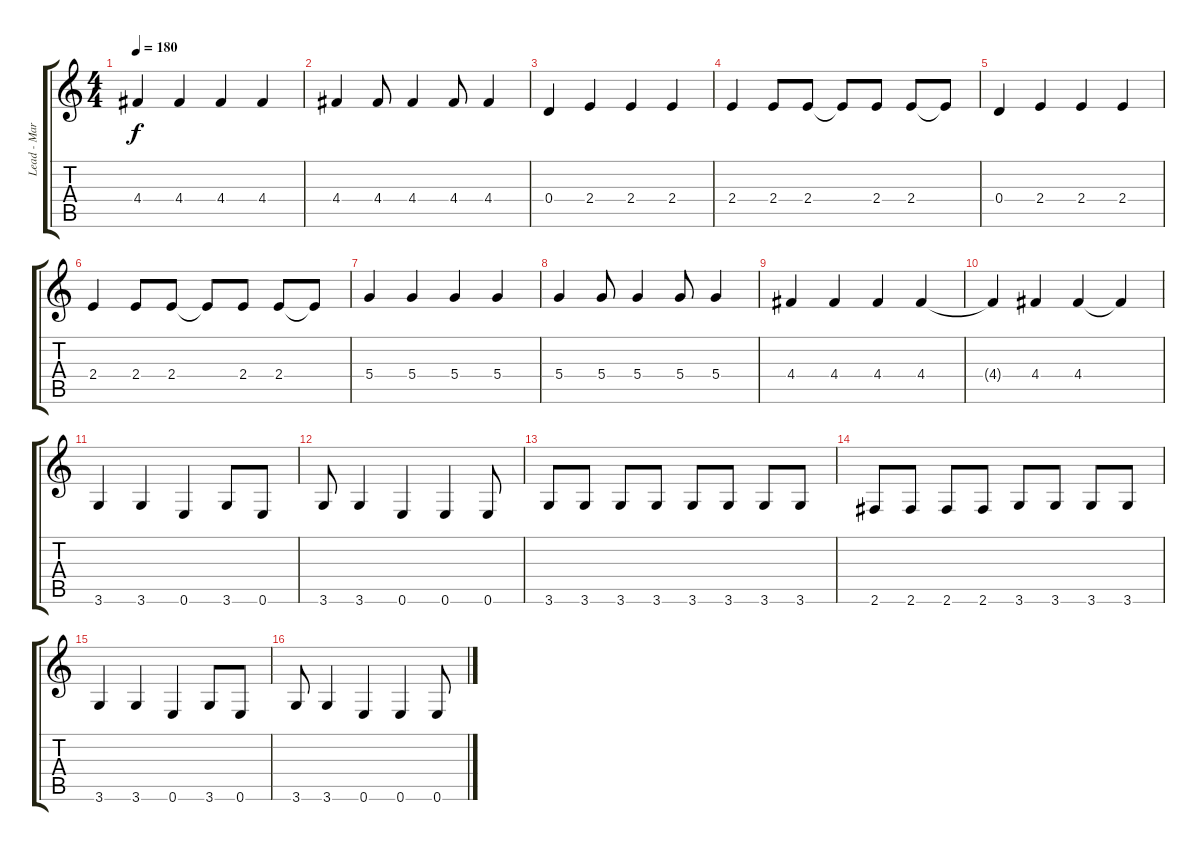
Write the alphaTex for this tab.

\track ("Lead - Marc" "Lead - Mar") {instrument distortionguitar}
\staff {score tabs}
\tuning (E4 B3 G3 D3 A2 E2) {hide}
\ts (4 4)
\tempo 180
\clef g2
\ks c
4.4.4{dy f} 4.4.4 4.4.4 4.4.4 |
4.4.4 4.4.8 4.4.4 4.4.8 4.4.4 |
0.4.4 2.4.4 2.4.4 2.4.4 |
2.4.4 2.4.8 2.4.8 2.4{t}.8 2.4.8 2.4.8 2.4{t}.8 |
0.4.4 2.4.4 2.4.4 2.4.4 |
2.4.4 2.4.8 2.4.8 2.4{t}.8 2.4.8 2.4.8 2.4{t}.8 |
5.4.4 5.4.4 5.4.4 5.4.4 |
5.4.4 5.4.8 5.4.4 5.4.8 5.4.4 |
4.4.4 4.4.4 4.4.4 4.4.4 |
4.4{t}.4{volume 16} 4.4.4 4.4.4 4.4{t}.4 |
3.6.4 3.6.4 0.6.4 3.6.8 0.6.8 |
3.6.8 3.6.4 0.6.4 0.6.4 0.6.8 |
3.6.8 3.6.8 3.6.8 3.6.8 3.6.8 3.6.8 3.6.8 3.6.8 |
2.6.8 2.6.8 2.6.8 2.6.8 3.6.8 3.6.8 3.6.8 3.6.8 |
3.6.4 3.6.4 0.6.4 3.6.8 0.6.8 |
3.6.8 3.6.4 0.6.4 0.6.4 0.6.8
